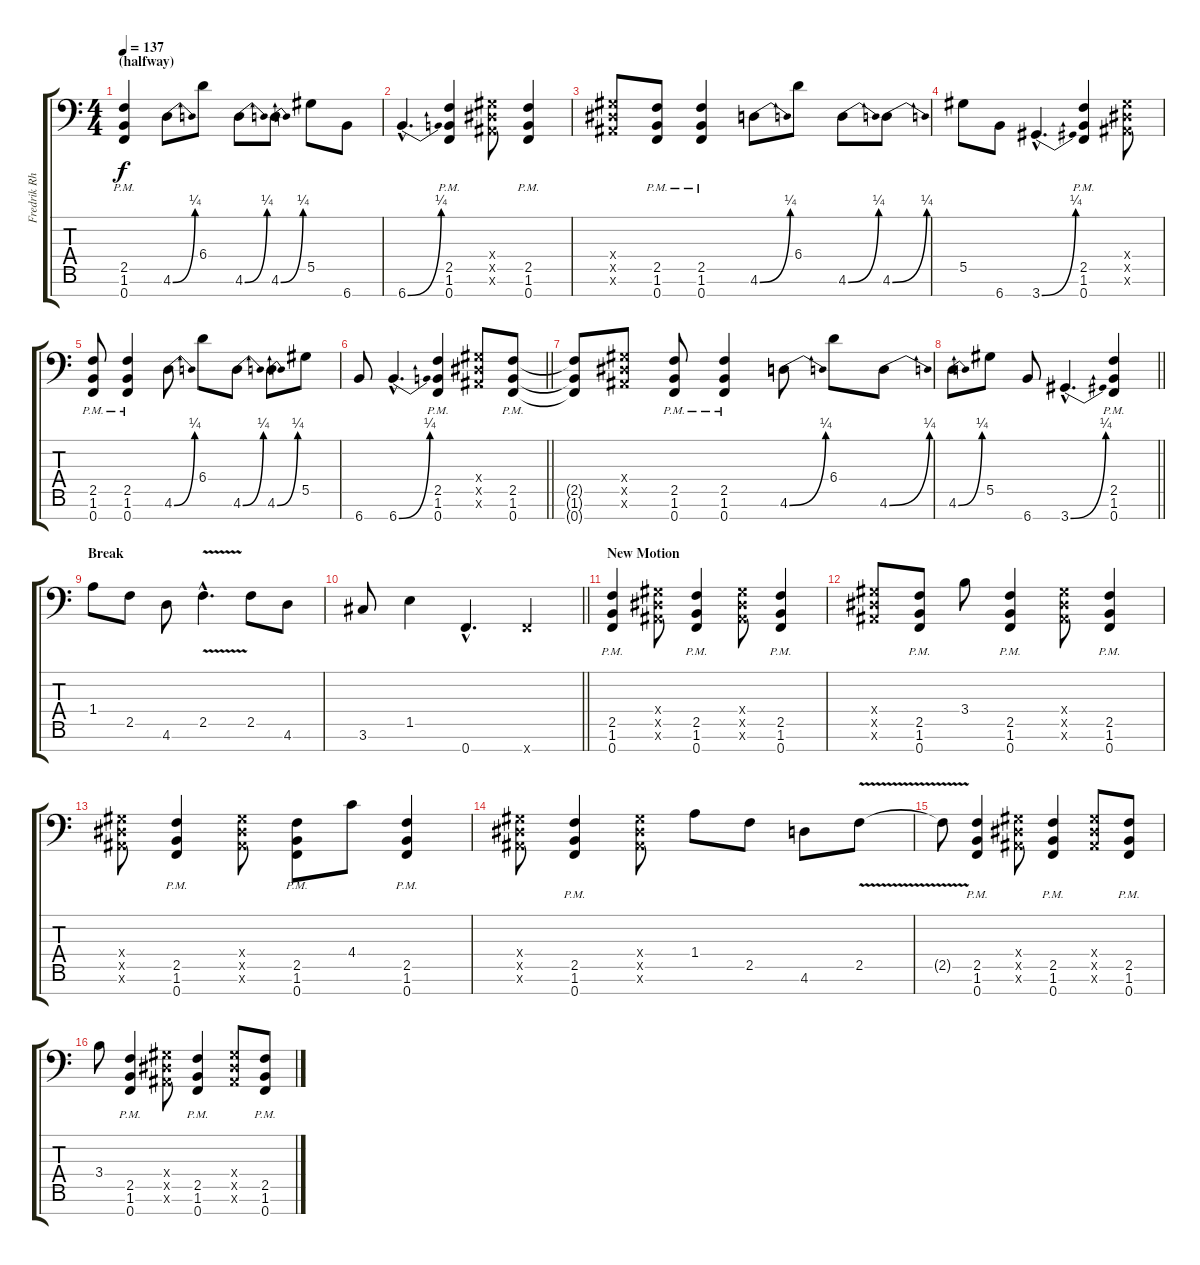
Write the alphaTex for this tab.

\track ("Fredrik Rhythm" "Fredrik Rh") {instrument distortionguitar}
\staff {score tabs}
\tuning (Bb3 Gb3 Db3 Ab2 Eb2 Bb1 F1) {hide}
\ts (4 4)
\section ("" "(halfway)")
\tempo 137
\clef f4
\ks c
(2.5{pm} 1.6{pm} 0.7{pm}).4{dy f} 4.6{be (bend 0 0 60 1)}.8 6.4.8 4.6{be (bend 0 0 60 1)}.8 4.6{be (bend 0 0 60 1)}.8 5.5.8 6.7.8 |
6.7{be (bend 0 0 60 1) hac}.4{d} (2.5{pm} 1.6{pm} 0.7{pm}).4 (0.4{x} 0.5{x} 0.6{x}).8 (2.5{pm} 1.6{pm} 0.7{pm}).4 |
(0.4{x} 0.5{x} 0.6{x}).8 (2.5{pm} 1.6{pm} 0.7{pm}).8 (2.5{pm} 1.6{pm} 0.7{pm}).4 4.6{be (bend 0 0 60 1)}.8 6.4.8 4.6{be (bend 0 0 60 1)}.8 4.6{be (bend 0 0 60 1)}.8 |
5.5.8 6.7.8 3.7{be (bend 0 0 60 1) hac}.4{d} (2.5{pm} 1.6{pm} 0.7{pm}).4 (0.4{x} 0.5{x} 0.6{x}).8 |
(2.5{pm} 1.6{pm} 0.7{pm}).8 (2.5{pm} 1.6{pm} 0.7{pm}).4 4.6{be (bend 0 0 60 1)}.8 6.4.8 4.6{be (bend 0 0 60 1)}.8 4.6{be (bend 0 0 60 1)}.8 5.5.8 |
\barLineRight lightlight
6.7.8 6.7{be (bend 0 0 60 1) hac}.4{d} (2.5{pm} 1.6{pm} 0.7{pm}).4 (0.4{x} 0.5{x} 0.6{x}).8 (2.5{pm} 1.6{pm} 0.7{pm}).8 |
(2.5{t} 1.6{t} 0.7{t}).8 (0.4{x} 0.5{x} 0.6{x}).8 (2.5{pm} 1.6{pm} 0.7{pm}).8 (2.5{pm} 1.6{pm} 0.7{pm}).4 4.6{be (bend 0 0 60 1)}.8 6.4.8 4.6{be (bend 0 0 60 1)}.8 |
\barLineRight lightlight
4.6{be (bend 0 0 60 1)}.8 5.5.8 6.7.8 3.7{be (bend 0 0 60 1) hac}.4{d} (2.5{pm} 1.6{pm} 0.7{pm}).4 |
\section ("" "Break")
1.4.8 2.5.8 4.6.8 2.5{v hac}.4{d} 2.5.8 4.6.8 |
\barLineRight lightlight
3.6.8 1.5.4 0.7{hac}.4{d} 0.7{x}.4 |
\section ("" "New Motion")
(2.5{pm} 1.6{pm} 0.7{pm}).4 (0.4{x} 0.5{x} 0.6{x}).8 (2.5{pm} 1.6{pm} 0.7{pm}).4 (0.4{x} 0.5{x} 0.6{x}).8 (2.5{pm} 1.6{pm} 0.7{pm}).4 |
(0.4{x} 0.5{x} 0.6{x}).8 (2.5{pm} 1.6 0.7).8 3.4.8 (2.5{pm} 1.6{pm} 0.7{pm}).4 (0.4{x} 0.5{x} 0.6{x}).8 (2.5{pm} 1.6{pm} 0.7{pm}).4 |
(0.4{x} 0.5{x} 0.6{x}).8 (2.5{pm} 1.6{pm} 0.7{pm}).4 (0.4{x} 0.5{x} 0.6{x}).8 (2.5{pm} 1.6 0.7).8 4.4.8 (2.5{pm} 1.6{pm} 0.7{pm}).4 |
(0.4{x} 0.5{x} 0.6{x}).8 (2.5{pm} 1.6{pm} 0.7{pm}).4 (0.4{x} 0.5{x} 0.6{x}).8 1.4.8 2.5.8 4.6.8 2.5{v}.8 |
2.5{t}.8 (2.5{pm} 1.6{pm} 0.7{pm}).4 (0.4{x} 0.5{x} 0.6{x}).8 (2.5{pm} 1.6{pm} 0.7{pm}).4 (0.4{x} 0.5{x} 0.6{x}).8 (2.5{pm} 1.6 0.7).8 |
3.4.8 (2.5{pm} 1.6{pm} 0.7{pm}).4 (0.4{x} 0.5{x} 0.6{x}).8 (2.5{pm} 1.6{pm} 0.7{pm}).4 (0.4{x} 0.5{x} 0.6{x}).8 (2.5{pm} 1.6{pm} 0.7{pm}).8
